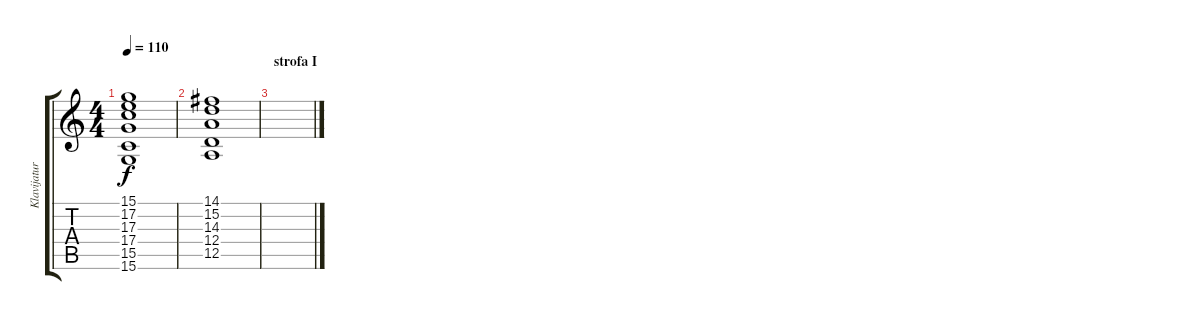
\track ("Klavijature 1" "Klavijatur") {instrument pad8sweep}
\staff {score tabs}
\tuning (E4 B3 G3 D3 A2 E2) {hide}
\ts (4 4)
\tempo 110
\clef g2
\ks c
(15.1 17.2 17.3 17.4 15.5 15.6).1{dy f} |
(14.1 15.2 14.3 12.4 12.5).1 |
\section ("" "strofa I")
